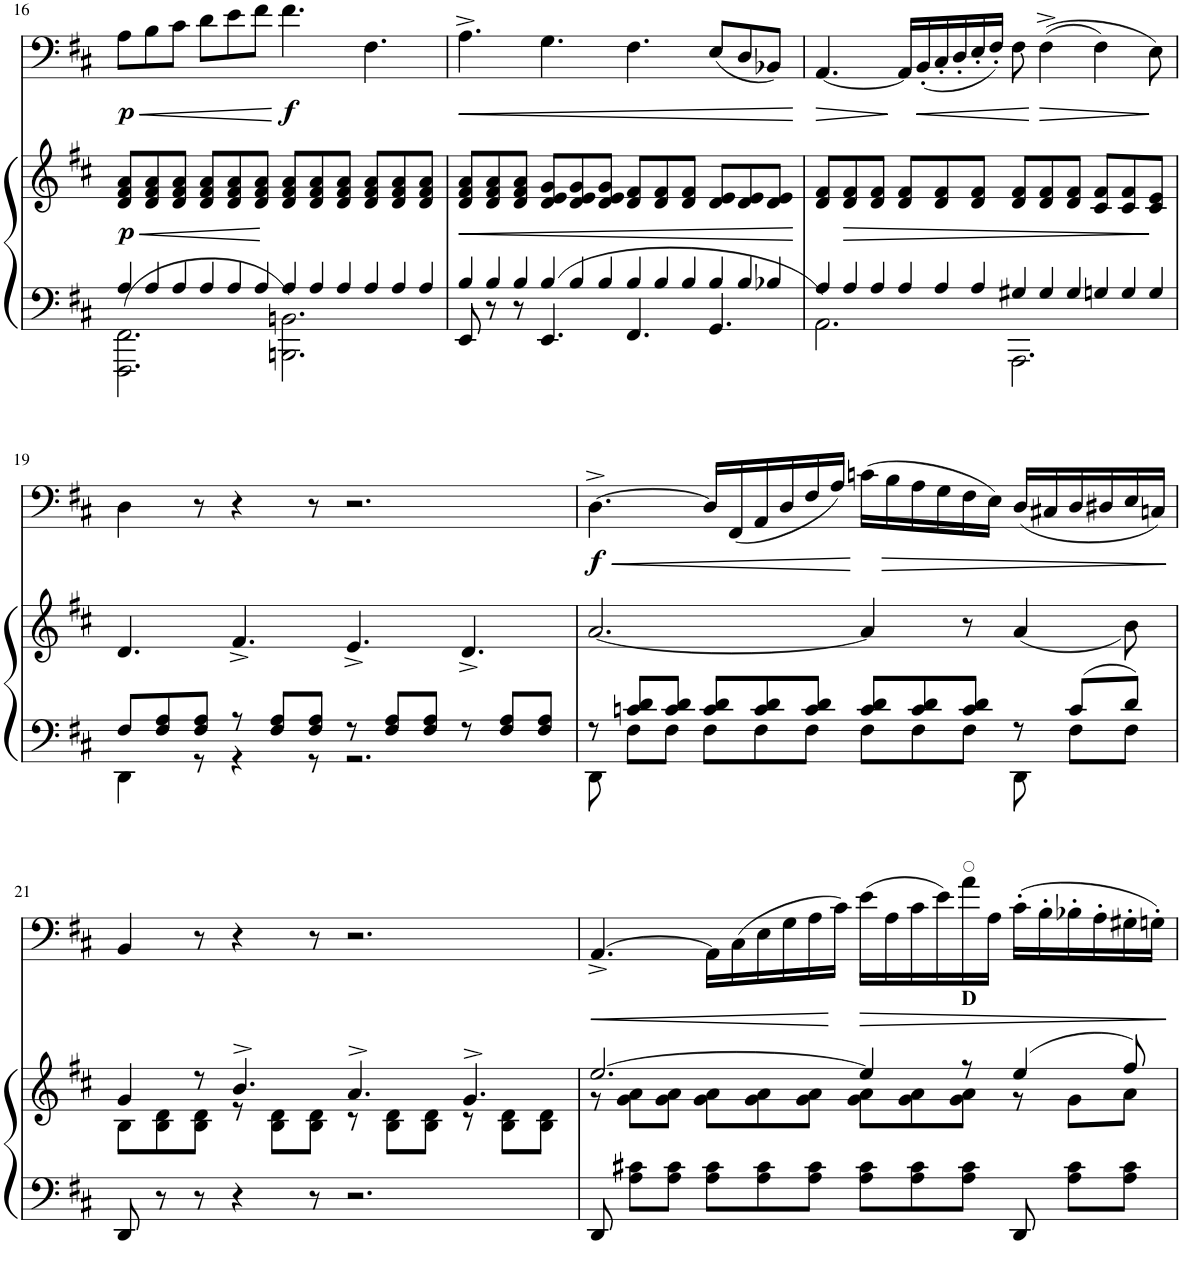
**kern	**kern	**dynam	**kern	**dynam
*part2	*part2	*part2	*part1	*part1
*staff3	*staff2	*staff2/3	*staff1	*staff1
*I"Pianoforte	*	*	*I"Contrabbasso	*
*I'Pno	*	*	*I'Cb	*
!!LO:PB:g=z
*clefF4	*clefG2	*	*clefF4	*
*	*	*	*Trd7c12	*
*k[f#c#]	*k[f#c#]	*	*k[f#c#]	*
*M12/8	*M12/8	*	*M12/8	*
=16	=16	=16	=16	=16
*^	*	*	*	*
!	!	!	!LO:HP:b	!	!LO:HP:b
!	!	!	!LO:DY:n=1:b	!	!LO:DY:n=1:b
8A/L	2.FFF#\ 2.FF#\	8d/ 8f#/ 8a/L	< p	8A\L	< p
8A/	.	8d/ 8f#/ 8a/	.	8B\	.
8A/J	.	8d/ 8f#/ 8a/J	.	8c#\J	.
8A/L	.	8d/ 8f#/ 8a/L	.	8d\L	.
8A/	.	8d/ 8f#/ 8a/	.	8e\	.
8A/J	.	8d/ 8f#/ 8a/J	[	8f#^\J	.
!	!	!	!	!	!LO:DY:n=2:b
8A/L	2.BBBn\ 2.BBn\	8d/ 8f#/ 8a/L	.	4.f#^\	[ f
8A/	.	8d/ 8f#/ 8a/	.	.	.
8A/J	.	8d/ 8f#/ 8a/J	.	.	.
8A/L	.	8d/ 8f#/ 8a/L	.	4.F#\	.
8A/	.	8d/ 8f#/ 8a/	.	.	.
8A/J	.	8d/ 8f#/ 8a/J	.	.	.
=17	=17	=17	=17	=17	=17
!	!	!	!LO:HP:b	!	!LO:HP:b
8B/L	8EE/	8d/ 8f#/ 8a/L	<	4.A^\	<
8B/	8r	8d/ 8f#/ 8a/	.	.	.
8B/J	8r	8d/ 8f#/ 8a/J	.	.	.
8B/L	4.EE/	8d/ 8e/ 8g/L	.	4.G\	.
8B/	.	8d/ 8e/ 8g/	.	.	.
8B/J	.	8d/ 8e/ 8g/J	.	.	.
8B/L	4.FF#/	8d/ 8f#/L	.	4.F#\	.
8B/	.	8d/ 8f#/	.	.	.
8B/J	.	8d/ 8f#/J	.	.	.
8B/L	4.GG/	8d/ 8e/L	.	(8E/L	.
8B/	.	8d/ 8e/	.	8D/	.
8B-X/J	.	8d/ 8e/J	.	8BB-X/J)	.
*v	*v	*	*	*	*
.	.	[	.	[
=18	=18	=18	=18	=18
*^	*	*	*	*
!	!	!	!	!	!LO:HP:b
8A/L	2.AA\	8d/ 8f#/L	.	[4.AA/	>
!	!	!	!LO:HP:b	!	!
8A/	.	8d/ 8f#/	>	.	.
8A/J	.	8d/ 8f#/J	.	.	.
8A/L	.	8d/ 8f#/L	.	16AA'~/LL]	]
!	!	!	!	!	!LO:HP:b
.	.	.	.	(16BB'/	<
8A/	.	8d/ 8f#/	.	16C#'/	.
.	.	.	.	16D'/	.
8A/J	.	8d/ 8f#/J	.	16E'/	.
.	.	.	.	16F#'/JJ)	.
8G#X/L	2.AAA\	8d/ 8f#/L	.	8F#\	.
!	!	!	!	!	!LO:HP:n=1:b
8G#/	.	8d/ 8f#/	.	(>(4F#^\	[ >
8G#/J	.	8d/ 8f#/J	.	.	.
8Gn/L	.	8c#/ 8f#/L	.	4F#\)	.
8G/	.	8c#/ 8f#/	.	.	.
8G/J	.	8c#/ 8e/J	]	8E\)	]
!!LO:LB:g=z
=19	=19	=19	=19	=19	=19
8F#/L	4DD\	4.d/	.	4D'\	.
8F#/ 8A/	.	.	.	.	.
8F#/ 8A/J	8r	.	.	8r	.
8r	4r	4.f#^/	.	4r	.
8F#/ 8A/L	.	.	.	.	.
8F#/ 8A/J	8r	.	.	8r	.
8r	2.r	4.e^/	.	2.r	.
8F#/ 8A/L	.	.	.	.	.
8F#/ 8A/J	.	.	.	.	.
8r	.	4.d^/	.	.	.
8F#/ 8A/L	.	.	.	.	.
8F#/ 8A/J	.	.	.	.	.
=20	=20	=20	=20	=20	=20
!	!	!	!	!	!LO:HP:b
!	!	!	!	!	!LO:DY:n=1:b
8r	8DD\	[2.a/	.	[4.D^\	< f
8cn/ 8d/L	8F#\L	.	.	.	.
8c/ 8d/J	8F#\J	.	.	.	.
8c/ 8d/L	8F#\L	.	.	16D'~/LL]	.
.	.	.	.	(16FF#/	.
8c/ 8d/	8F#\	.	.	16AA/	.
.	.	.	.	16D/	.
8c/ 8d/J	8F#\J	.	.	16F#/	.
.	.	.	.	16A/JJ)	.
!	!	!	!	!	!LO:HP:n=1:b
8c/ 8d/L	8F#\L	4a/]	.	(16cn\LL	[ >
.	.	.	.	16B\	.
8c/ 8d/	8F#\	.	.	16A\	.
.	.	.	.	16G\	.
8c/ 8d/J	8F#\J	8r	.	16F#\	.
.	.	.	.	16E\JJ)	.
8r	8DD\	(<4a/	.	(<16D/LL	.
.	.	.	.	16C#X/	.
8c/L	8F#\L	.	.	16D/	.
.	.	.	.	16D#X/	.
8d/J	8F#\J	8b\)	.	16E/	.
.	.	.	.	16Cn/JJ)	.
*v	*v	*	*	*	*
.	.	.	.	]
!!LO:LB:g=z
=21	=21	=21	=21	=21
*	*^	*	*	*
8DD/	4g/	8B\L	.	4BB'/	.
8r	.	8B\ 8d\	.	.	.
8r	8r	8B\ 8d\J	.	8r	.
4r	4.b^/	8r	.	4r	.
.	.	8B\ 8d\L	.	.	.
8r	.	8B\ 8d\J	.	8r	.
2.r	4.a^/	8r	.	2.r	.
.	.	8B\ 8d\L	.	.	.
.	.	8B\ 8d\J	.	.	.
.	4.g^/	8r	.	.	.
.	.	8B\ 8d\L	.	.	.
.	.	8B\ 8d\J	.	.	.
=22	=22	=22	=22	=22	=22
!	!	!	!	!	!LO:HP:b
8DD/	[2.ee/	8r	.	[4.AA^/	<
8A\ 8c#X\L	.	8g\ 8a\L	.	.	.
8A\ 8c#\J	.	8g\ 8a\J	.	.	.
8A\ 8c#\L	.	8g\ 8a\L	.	16AA'~\LL]	.
.	.	.	.	(16C#\	.
8A\ 8c#\	.	8g\ 8a\	.	16E\	.
.	.	.	.	16G\	.
8A\ 8c#\J	.	8g\ 8a\J	.	16A\	.
.	.	.	.	16c#\JJ)	.
!	!	!	!	!	!LO:HP:n=1:b
8A\ 8c#\L	4ee/]	8g\ 8a\L	.	(16e\LL	[ >
.	.	.	.	16A\	.
8A\ 8c#\	.	8g\ 8a\	.	16c#\	.
.	.	.	.	16e\)	.
8A\ 8c#\J	8r	8g\ 8a\J	.	16a<\	.
.	.	.	.	16A\JJ	.
8DD/	(4ee/	8r	.	(16c#'\LL	.
.	.	.	.	16B'\	.
8A\ 8c#\L	.	8g\L	.	16B-X'\	.
.	.	.	.	16A'\	.
8A\ 8c#\J	8ff#/)	8a\J	.	16G#X'\	.
.	.	.	.	16Gn'\JJ)	.
*	*v	*v	*	*	*
.	.	.	.	]
=	=	=	=	=
*-	*-	*-	*-	*-
